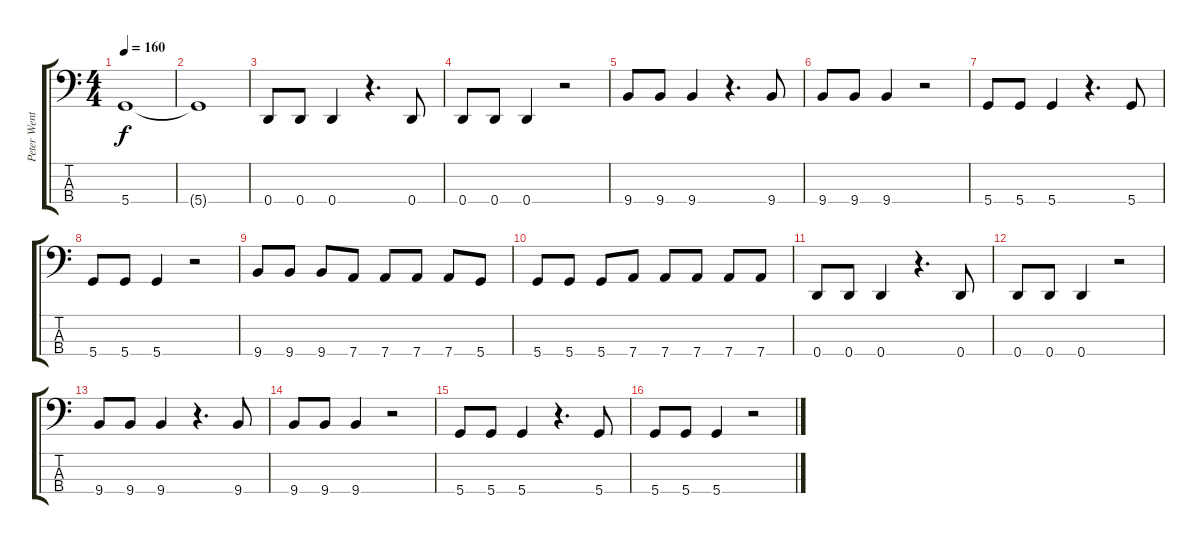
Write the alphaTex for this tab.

\track ("Peter Wentz (Bass)" "Peter Went") {instrument electricbasspick}
\staff {score tabs}
\tuning (G2 D2 A1 D1) {hide}
\ts (4 4)
\tempo 160
\clef f4
\ks c
5.4{t}.1{dy f} |
5.4{t}.1 |
0.4.8 0.4.8 0.4.4 r.4{d} 0.4.8 |
0.4.8 0.4.8 0.4.4 r.2 |
9.4.8 9.4.8 9.4.4 r.4{d} 9.4.8 |
9.4.8 9.4.8 9.4.4 r.2 |
5.4.8 5.4.8 5.4.4 r.4{d} 5.4.8 |
5.4.8 5.4.8 5.4.4 r.2 |
9.4.8 9.4.8 9.4.8 7.4.8 7.4.8 7.4.8 7.4.8 5.4.8 |
5.4.8 5.4.8 5.4.8 7.4.8 7.4.8 7.4.8 7.4.8 7.4.8 |
0.4.8 0.4.8 0.4.4 r.4{d} 0.4.8 |
0.4.8 0.4.8 0.4.4 r.2 |
9.4.8 9.4.8 9.4.4 r.4{d} 9.4.8 |
9.4.8 9.4.8 9.4.4 r.2 |
5.4.8 5.4.8 5.4.4 r.4{d} 5.4.8 |
5.4.8 5.4.8 5.4.4 r.2
